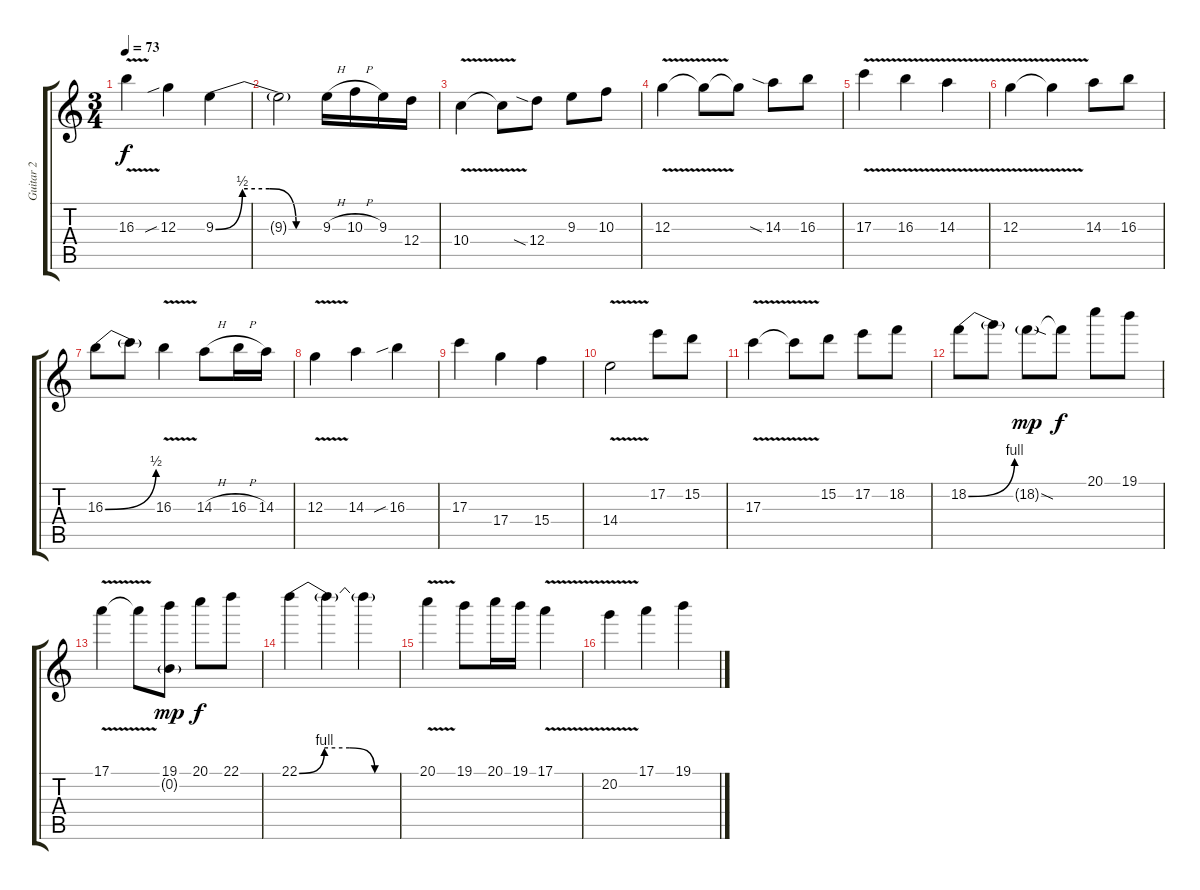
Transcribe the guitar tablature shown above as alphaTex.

\track ("Guitar 2" "Guitar 2") {instrument distortionguitar}
\staff {score tabs}
\tuning (E4 B3 G3 D3 A2 E2) {hide}
\ts (3 4)
\tempo 73
\clef g2
\ks c
16.3{v}.4{dy f} 12.3{sib}.4 9.3{be (custom 0 0 15 2 30 2 45 0 60 0)}.4 |
9.3{t}.2 9.3{h}.16 10.3{h}.16 9.3.16 12.4.16 |
10.4{v}.4 10.4{t}.8 12.4{sia}.8 9.3.8 10.3.8 |
12.3{v}.4 12.3{t}.8 12.3{t}.8 14.3{sia}.8 16.3.8 |
17.3{v}.4 16.3{v}.4 14.3{v}.4 |
12.3{v}.4 12.3{t}.4 14.3.8 16.3.8 |
16.3{be (bend 0 0 60 2)}.8 16.3{t}.8 16.3{v}.4 14.3{h}.8 16.3{h}.16 14.3.16 |
12.3{v}.4 14.3.4 16.3{sib}.4 |
17.3.4 17.4.4 15.4.4 |
14.4{v}.2 17.2.8 15.2.8 |
17.3{v}.4 17.3{t}.8 15.2.8 17.2.8 18.2.8 |
18.2{be (bend 0 0 60 4)}.8 18.2{t}.8 18.2{sod g}.8{dy mp} 18.2{t}.8{dy f} 20.1.8 19.1.8 |
17.1{v}.4 17.1{t}.8 (19.1 0.2{g}).8{dy mp} 20.1.8{dy f} 22.1.8 |
22.1{be (custom 0 0 15 4 30 4 45 0 60 0)}.4 22.1{t}.4 22.1{t}.4 |
20.1{v}.4 19.1.8 20.1.16 19.1.16 17.1{v}.4 |
20.2{v}.4 17.1.4 19.1.4
